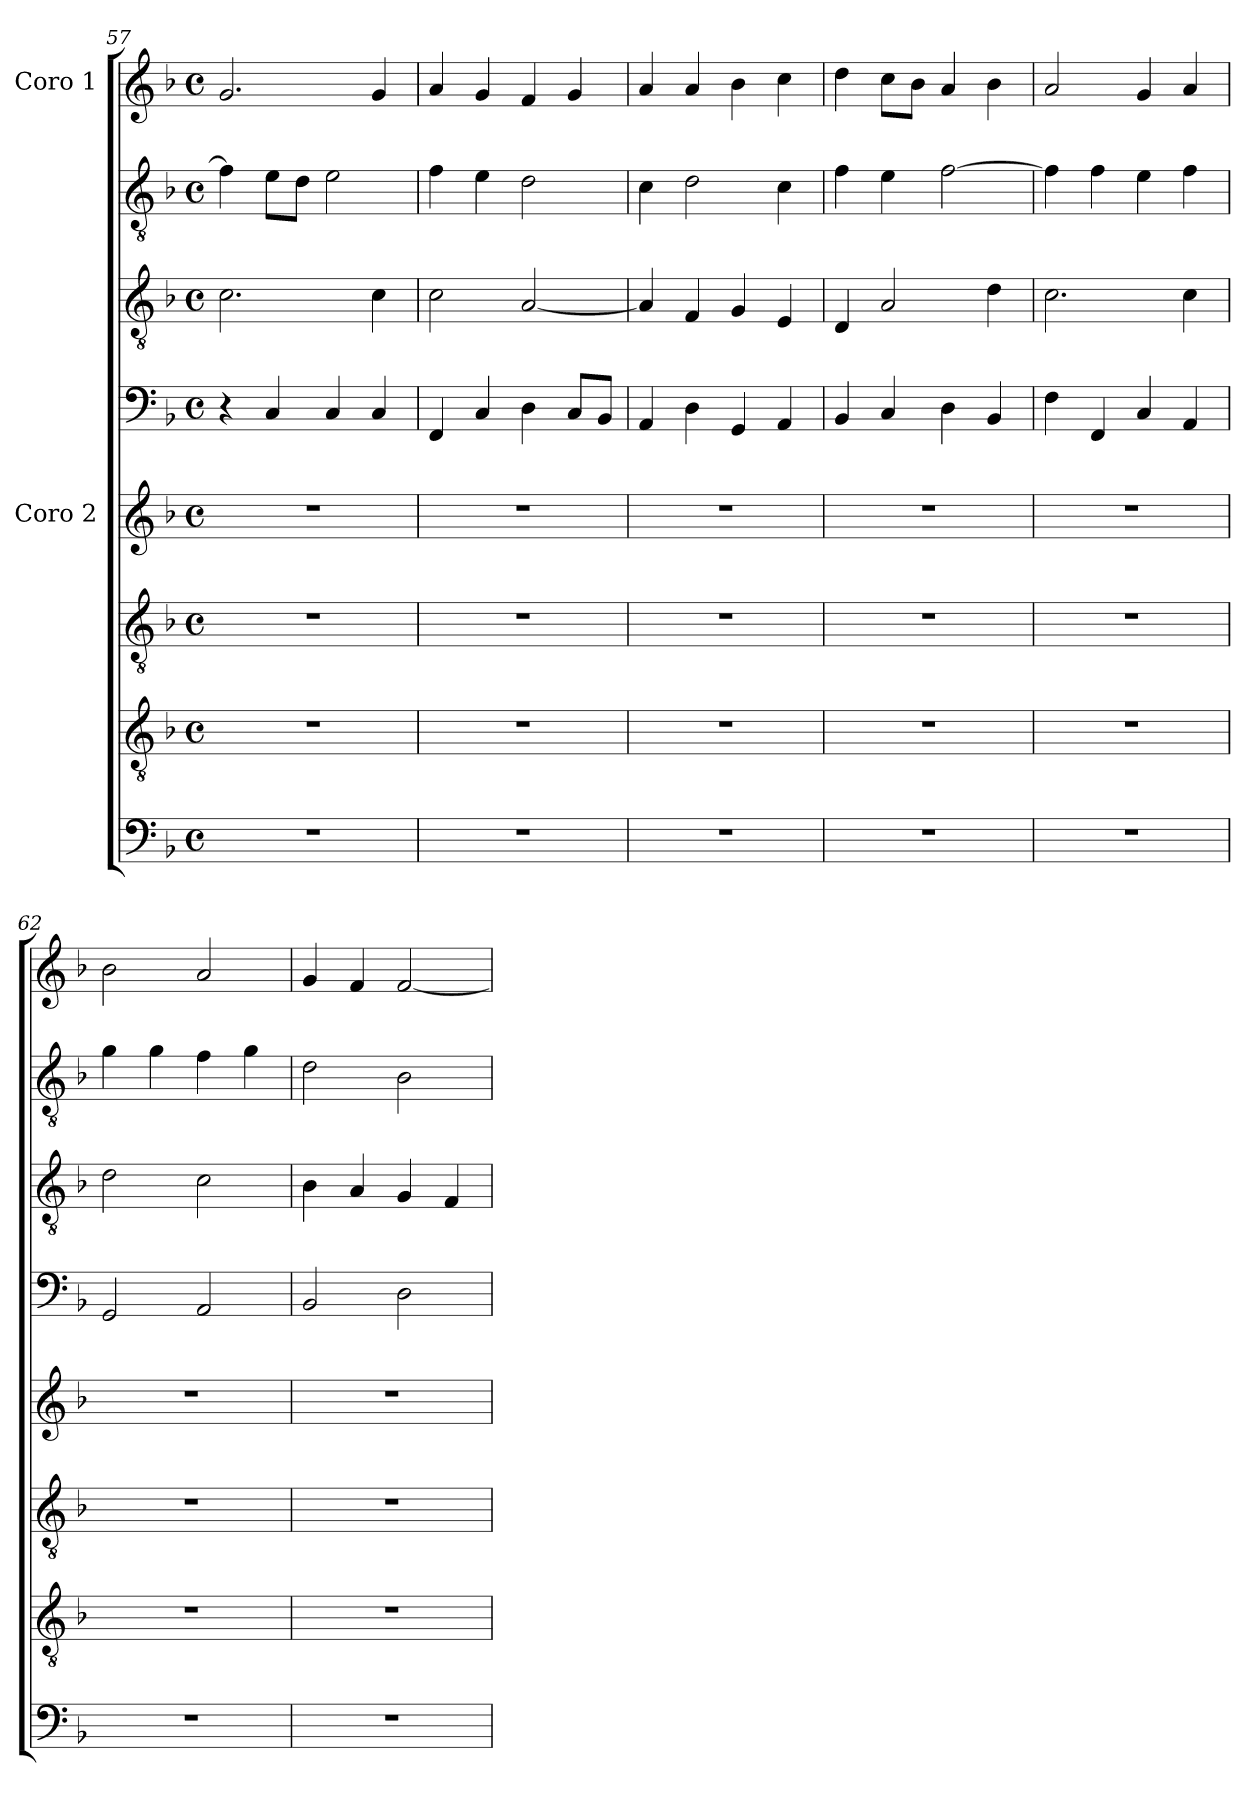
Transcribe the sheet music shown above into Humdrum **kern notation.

**kern	**kern	**kern	**kern	**kern	**kern	**kern	**kern
*part8	*part7	*part6	*part5	*part4	*part3	*part2	*part1
*staff8	*staff7	*staff6	*staff5	*staff4	*staff3	*staff2	*staff1
*	*	*	*I"Coro 2	*	*	*	*I"Coro 1
!!LO:PB:g=z
*clefF4	*clefGv2	*clefGv2	*clefG2	*clefF4	*clefGv2	*clefGv2	*clefG2
*k[b-]	*k[b-]	*k[b-]	*k[b-]	*k[b-]	*k[b-]	*k[b-]	*k[b-]
*F:	*F:	*F:	*F:	*F:	*F:	*F:	*F:
*M4/4	*M4/4	*M4/4	*M4/4	*M4/4	*M4/4	*M4/4	*M4/4
*met(c)	*met(c)	*met(c)	*met(c)	*met(c)	*met(c)	*met(c)	*met(c)
=57	=57	=57	=57	=57	=57	=57	=57
1r	1r	1r	1r	4r	2.c\	4f\]	2.g/
.	.	.	.	4C/	.	8e\L	.
.	.	.	.	.	.	8d\J	.
.	.	.	.	4C/	.	2e\	.
.	.	.	.	4C/	4c\	.	4g/
=58	=58	=58	=58	=58	=58	=58	=58
1r	1r	1r	1r	4FF/	2c\	4f\	4a/
.	.	.	.	4C/	.	4e\	4g/
.	.	.	.	4D\	[2A/	2d\	4f/
.	.	.	.	8C/L	.	.	4g/
.	.	.	.	8BB-/J	.	.	.
=59	=59	=59	=59	=59	=59	=59	=59
1r	1r	1r	1r	4AA/	4A/]	4c\	4a/
.	.	.	.	4D\	4F/	2d\	4a/
.	.	.	.	4GG/	4G/	.	4b-\
.	.	.	.	4AA/	4E/	4c\	4cc\
=60	=60	=60	=60	=60	=60	=60	=60
1r	1r	1r	1r	4BB-/	4D/	4f\	4dd\
.	.	.	.	4C/	2A/	4e\	8cc\L
.	.	.	.	.	.	.	8b-\J
.	.	.	.	4D\	.	[2f\	4a/
.	.	.	.	4BB-/	4d\	.	4b-\
=61	=61	=61	=61	=61	=61	=61	=61
1r	1r	1r	1r	4F\	2.c\	4f\]	2a/
.	.	.	.	4FF/	.	4f\	.
.	.	.	.	4C/	.	4e\	4g/
.	.	.	.	4AA/	4c\	4f\	4a/
=62	=62	=62	=62	=62	=62	=62	=62
1r	1r	1r	1r	2GG/	2d\	4g\	2b-\
.	.	.	.	.	.	4g\	.
.	.	.	.	2AA/	2c\	4f\	2a/
.	.	.	.	.	.	4g\	.
=63	=63	=63	=63	=63	=63	=63	=63
1r	1r	1r	1r	2BB-/	4B-\	2d\	4g/
.	.	.	.	.	4A/	.	4f/
.	.	.	.	2D\	4G/	2B-\	[2f/
.	.	.	.	.	4F/	.	.
=	=	=	=	=	=	=	=
*-	*-	*-	*-	*-	*-	*-	*-
